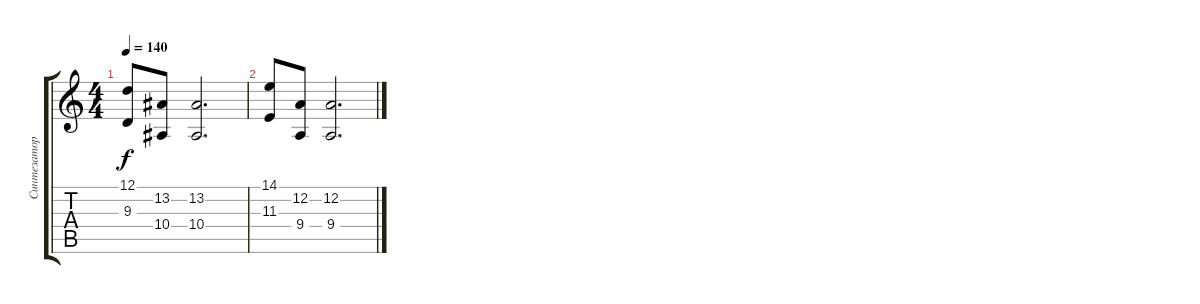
\track ("Синтезатор" "Синтезатор") {instrument orchestralharp}
\staff {score tabs}
\tuning (D4 A3 F3 C3 G2 D2) {hide}
\ts (4 4)
\tempo 140
\clef g2
\ks c
(12.1 9.3).8{dy f} (13.2 10.4).8 (13.2 10.4).2{d} |
(14.1 11.3).8 (12.2 9.4).8 (12.2 9.4).2{d}
